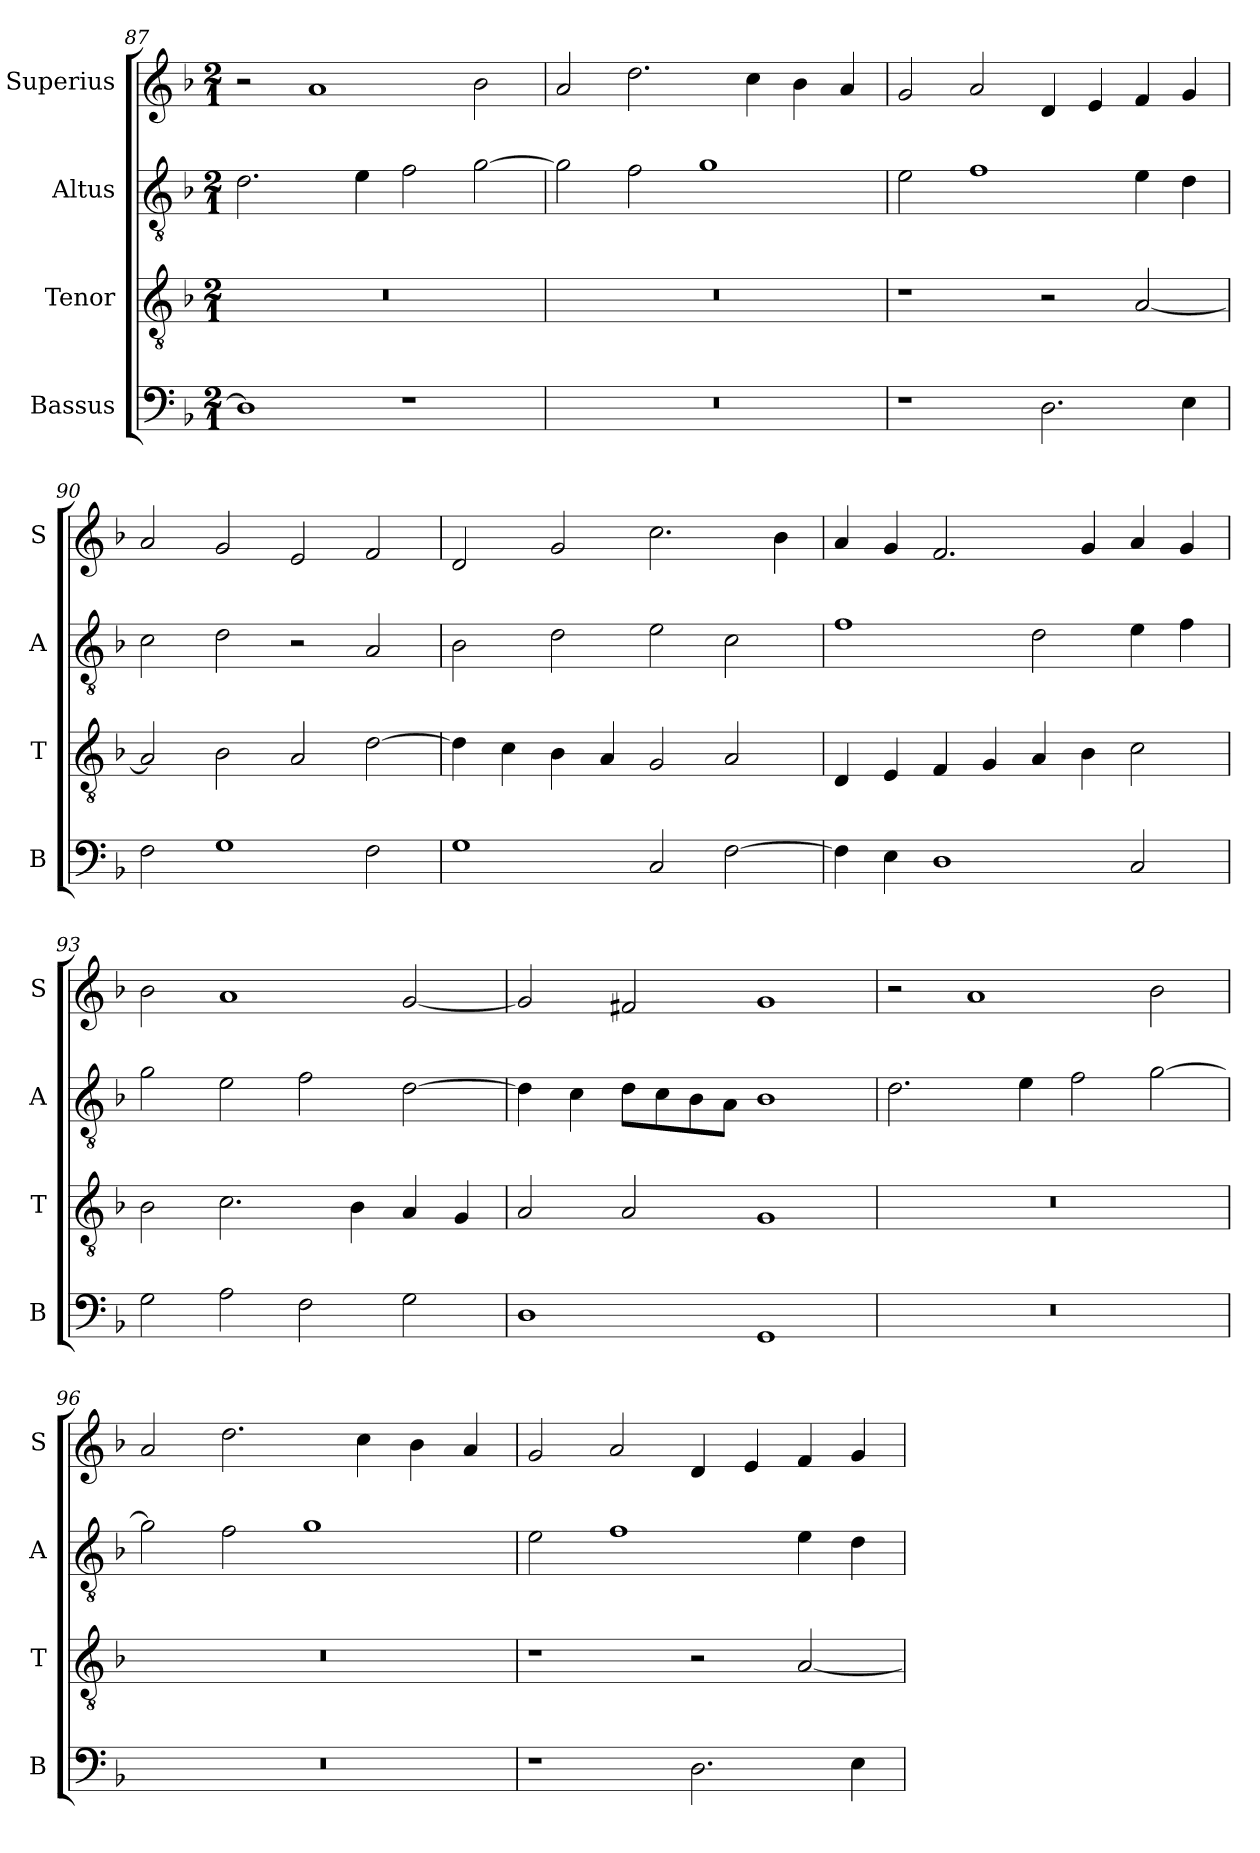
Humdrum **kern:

**kern	**kern	**kern	**kern
*part4	*part3	*part2	*part1
*staff4	*staff3	*staff2	*staff1
*I"Bassus	*I"Tenor	*I"Altus	*I"Superius
*I'B	*I'T	*I'A	*I'S
*clefF4	*clefGv2	*clefGv2	*clefG2
*k[b-]	*k[b-]	*k[b-]	*k[b-]
*F:	*F:	*F:	*F:
*M2/1	*M2/1	*M2/1	*M2/1
=87	=87	=87	=87
1D]	0r	2.d	2r
.	.	.	1a
.	.	4e	.
1r	.	2f	.
.	.	[2g	2b-
=88	=88	=88	=88
0r	0r	2g]	2a
.	.	2f	2.dd
.	.	1g	.
.	.	.	4cc
.	.	.	4b-
.	.	.	4a
=89	=89	=89	=89
1r	1r	2e	2g
.	.	1f	2a
2.D	2r	.	4d
.	.	.	4e
.	[2A	4e	4f
4E	.	4d	4g
=90	=90	=90	=90
2F	2A]	2c	2a
1G	2B-	2d	2g
.	2A	2r	2e
2F	[2d	2A	2f
=91	=91	=91	=91
1G	4d]	2B-	2d
.	4c	.	.
.	4B-	2d	2g
.	4A	.	.
2C	2G	2e	2.cc
[2F	2A	2c	.
.	.	.	4b-
=92	=92	=92	=92
4F]	4D	1f	4a
4E	4E	.	4g
1D	4F	.	2.f
.	4G	.	.
.	4A	2d	.
.	4B-	.	4g
2C	2c	4e	4a
.	.	4f	4g
=93	=93	=93	=93
2G	2B-	2g	2b-
2A	2.c	2e	1a
2F	.	2f	.
.	4B-	.	.
2G	4A	[2d	[2g
.	4G	.	.
=94	=94	=94	=94
1D	2A	4d]	2g]
.	.	4c	.
.	2A	8dL	2f#X
.	.	8c	.
.	.	8B-	.
.	.	8AJ	.
1GG	1G	1B-	1g
=95	=95	=95	=95
0r	0r	2.d	2r
.	.	.	1a
.	.	4e	.
.	.	2f	.
.	.	[2g	2b-
=96	=96	=96	=96
0r	0r	2g]	2a
.	.	2f	2.dd
.	.	1g	.
.	.	.	4cc
.	.	.	4b-
.	.	.	4a
=97	=97	=97	=97
1r	1r	2e	2g
.	.	1f	2a
2.D	2r	.	4d
.	.	.	4e
.	[2A	4e	4f
4E	.	4d	4g
=	=	=	=
*-	*-	*-	*-
